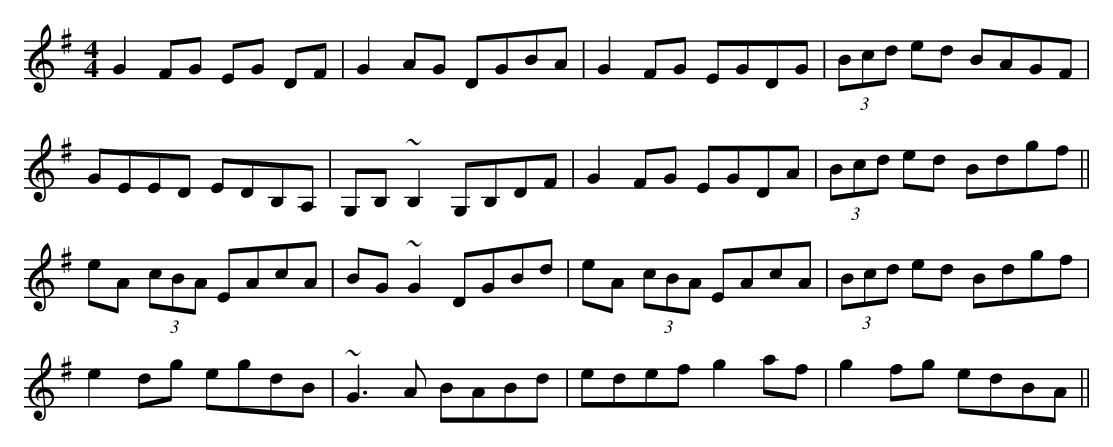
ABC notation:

X:1
M:4/4
K:G
G2FG EG DF|G2AG DGBA|G2FG EGDG|(3Bcd ed BAGF|
GEED EDB,A,|G,B,~B,2 G,B,DF|G2FG EGDA|(3Bcd ed Bdgf||
eA (3cBA EAcA|BG~G2 DGBd|eA (3cBA EAcA|(3Bcd ed Bdgf|
e2dg egdB|~G3A BABd|edef g2af|g2fg edBA||
